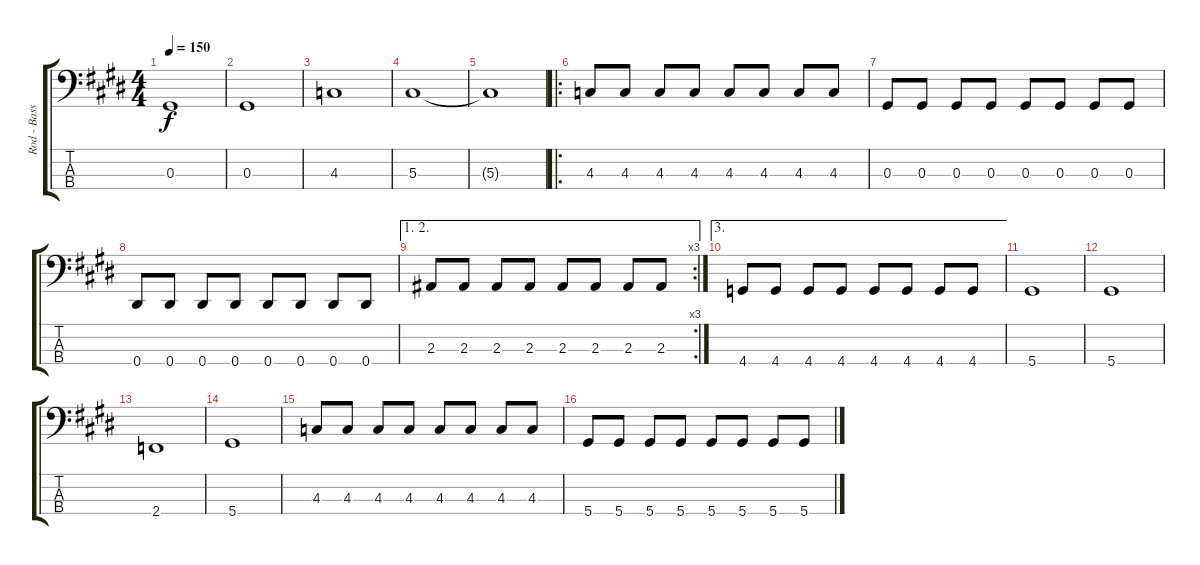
\track ("Rod - Bass" "Rod - Bass") {instrument electricbasspick}
\staff {score tabs}
\tuning (Gb2 Db2 Ab1 Eb1) {hide}
\ts (4 4)
\tempo 150
\clef f4
\ks e
0.3.1{dy f} |
0.3.1 |
4.3.1 |
5.3.1 |
5.3{t}.1 |
\ro
4.3.8 4.3.8 4.3.8 4.3.8 4.3.8 4.3.8 4.3.8 4.3.8 |
0.3.8 0.3.8 0.3.8 0.3.8 0.3.8 0.3.8 0.3.8 0.3.8 |
0.4.8 0.4.8 0.4.8 0.4.8 0.4.8 0.4.8 0.4.8 0.4.8 |
\ae (1 2)
\rc 3
2.3.8 2.3.8 2.3.8 2.3.8 2.3.8 2.3.8 2.3.8 2.3.8 |
\ae 3
4.4.8 4.4.8 4.4.8 4.4.8 4.4.8 4.4.8 4.4.8 4.4.8 |
5.4.1 |
5.4.1 |
2.4.1 |
5.4.1 |
4.3.8 4.3.8 4.3.8 4.3.8 4.3.8 4.3.8 4.3.8 4.3.8 |
5.4.8 5.4.8 5.4.8 5.4.8 5.4.8 5.4.8 5.4.8 5.4.8
